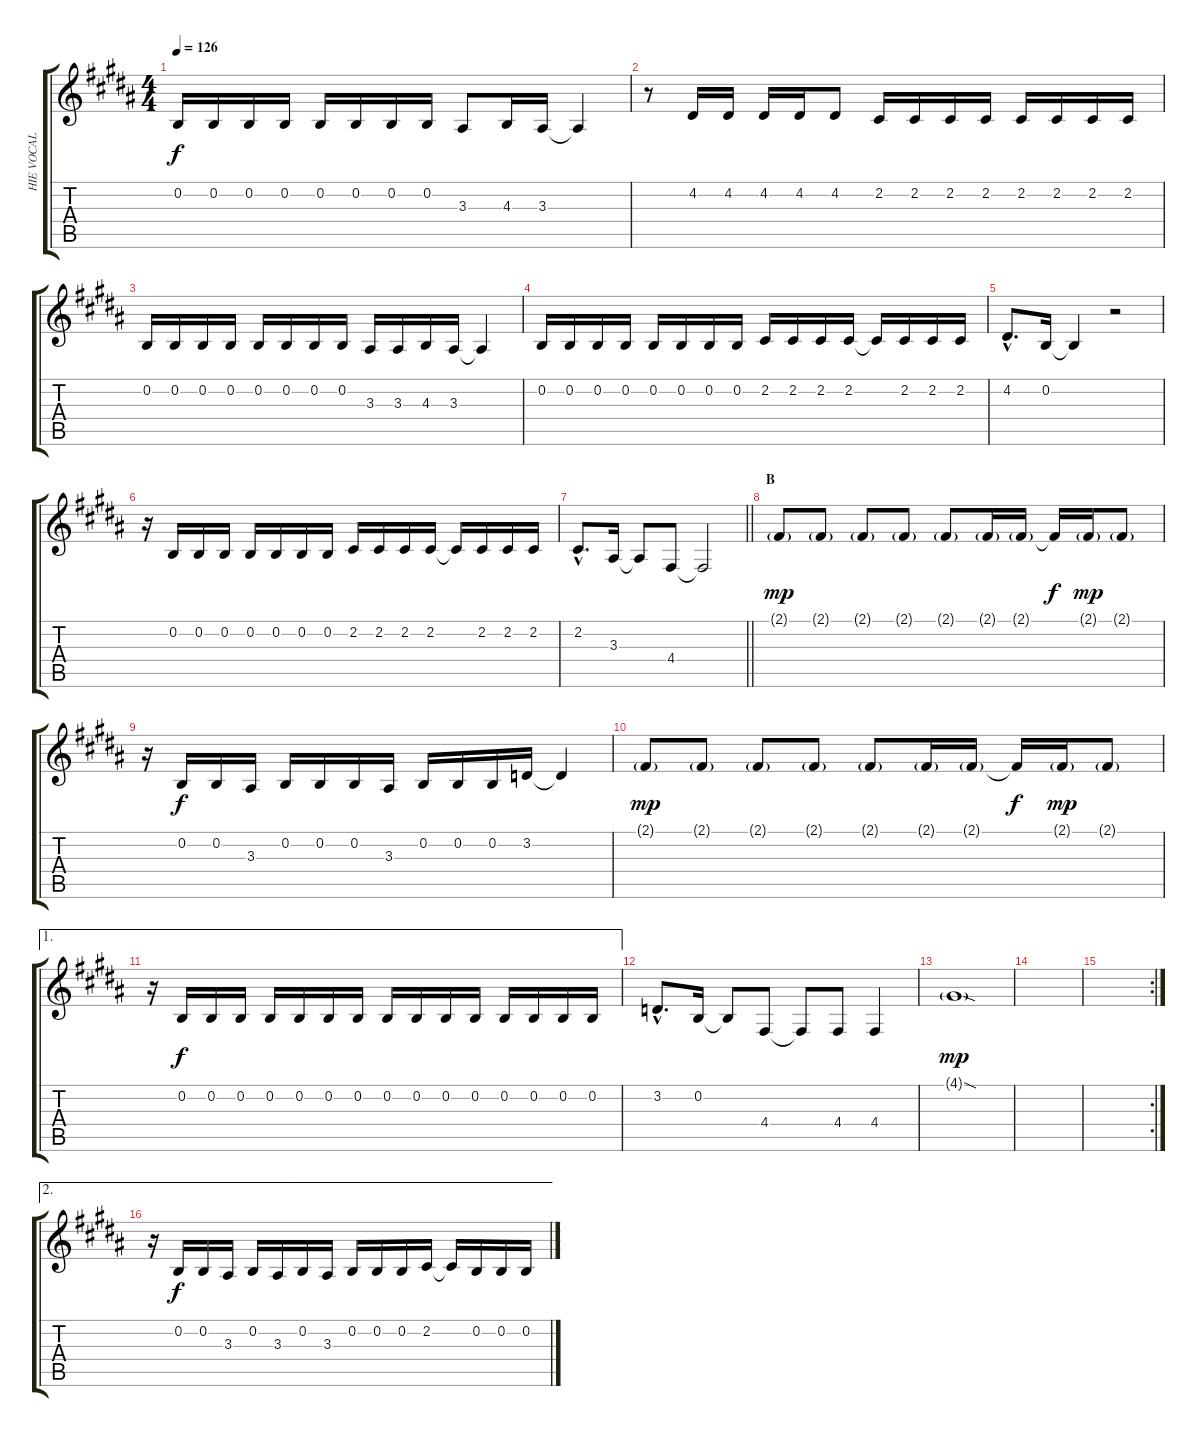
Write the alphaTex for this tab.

\track ("HIE VOCAL" "HIE VOCAL") {instrument englishhorn}
\staff {score tabs}
\tuning (E4 B3 G3 D3 A2 E2) {hide}
\ts (4 4)
\tempo 126
\clef g2
\ks b
0.2.16{dy f} 0.2.16 0.2.16 0.2.16 0.2.16 0.2.16 0.2.16 0.2.16 3.3.8 4.3.16 3.3.16 3.3{t}.4 |
r.8 4.2.16 4.2.16 4.2.16 4.2.16 4.2.8 2.2.16 2.2.16 2.2.16 2.2.16 2.2.16 2.2.16 2.2.16 2.2.16 |
0.2.16 0.2.16 0.2.16 0.2.16 0.2.16 0.2.16 0.2.16 0.2.16 3.3.16 3.3.16 4.3.16 3.3.16 3.3{t}.4 |
0.2.16 0.2.16 0.2.16 0.2.16 0.2.16 0.2.16 0.2.16 0.2.16 2.2.16 2.2.16 2.2.16 2.2.16 2.2{t}.16 2.2.16 2.2.16 2.2.16 |
4.2{hac}.8{d} 0.2.16 0.2{t}.4 r.2 |
r.16 0.2.16 0.2.16 0.2.16 0.2.16 0.2.16 0.2.16 0.2.16 2.2.16 2.2.16 2.2.16 2.2.16 2.2{t}.16 2.2.16 2.2.16 2.2.16 |
\barLineRight lightlight
2.2{hac}.8{d} 3.3.16 3.3{t}.8 4.4.8 4.4{t}.2 |
\section ("" "B")
2.1{g}.8{dy mp} 2.1{g}.8 2.1{g}.8 2.1{g}.8 2.1{g}.8 2.1{g}.16 2.1{g}.16 2.1{t}.16{dy f} 2.1{g}.16{dy mp} 2.1{g}.8 |
r.16 0.2.16{dy f} 0.2.16 3.3.16 0.2.16 0.2.16 0.2.16 3.3.16 0.2.16 0.2.16 0.2.16 3.2.16 3.2{t}.4 |
2.1{g}.8{dy mp} 2.1{g}.8 2.1{g}.8 2.1{g}.8 2.1{g}.8 2.1{g}.16 2.1{g}.16 2.1{t}.16{dy f} 2.1{g}.16{dy mp} 2.1{g}.8 |
\ae 1
r.16 0.2.16{dy f} 0.2.16 0.2.16 0.2.16 0.2.16 0.2.16 0.2.16 0.2.16 0.2.16 0.2.16 0.2.16 0.2.16 0.2.16 0.2.16 0.2.16 |
3.2{hac}.8{d} 0.2.16 0.2{t}.8 4.4.8 4.4{t}.8 4.4.8 4.4.4 |
4.1{sod g}.1{dy mp} |
|
\rc 2
|
\ae 2
r.16 0.2.16{dy f} 0.2.16 3.3.16 0.2.16 3.3.16 0.2.16 3.3.16 0.2.16 0.2.16 0.2.16 2.2.16 2.2{t}.16 0.2.16 0.2.16 0.2.16
